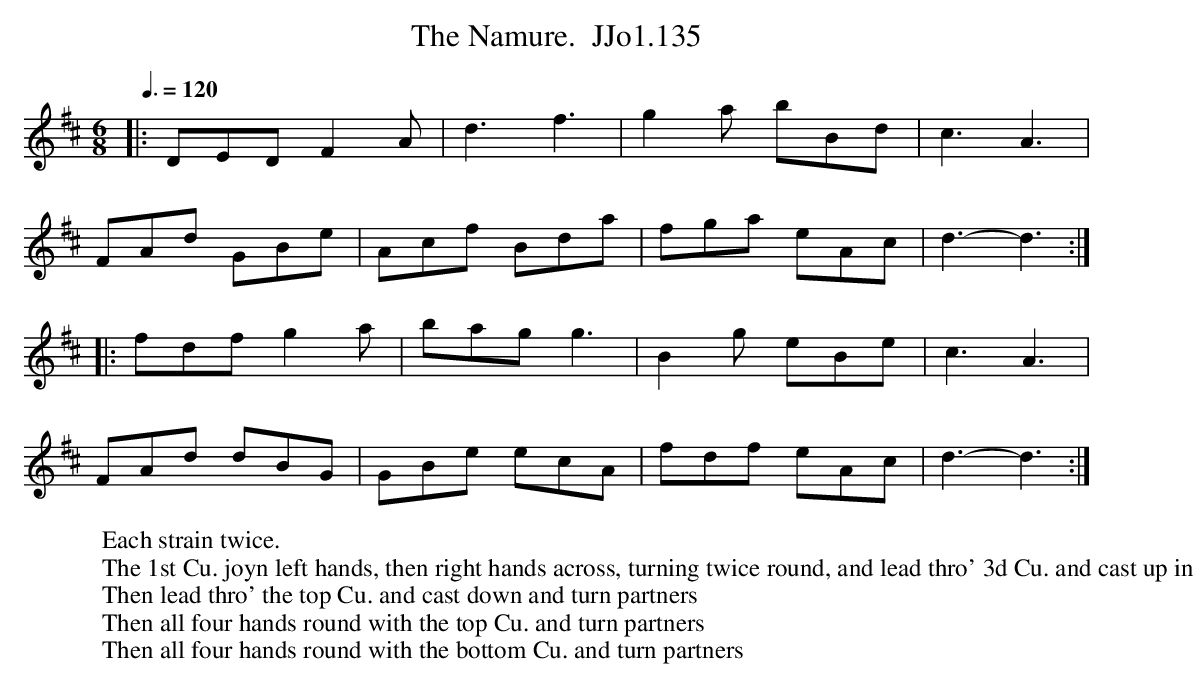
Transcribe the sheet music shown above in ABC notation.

X:1
T:Namure.  JJo1.135, The
M:6/8
L:1/8
Q:3/8=120
K:D
|: DED F2A | d3 f3 | g2a bBd | c3 A3 |
FAd GBe | Acf Bda | fga eAc | d3- d3 :|
|: fdf g2a | bag g3 | B2g eBe | c3 A3 |
FAd dBG | GBe ecA | fdf eAc | d3- d3 :|
W:Each strain twice.
W:The 1st Cu. joyn left hands, then right hands across, turning twice round, and lead thro' 3d Cu. and cast up in 2d Cu. place
W:Then lead thro' the top Cu. and cast down and turn partners
W:Then all four hands round with the top Cu. and turn partners
W:Then all four hands round with the bottom Cu. and turn partners
